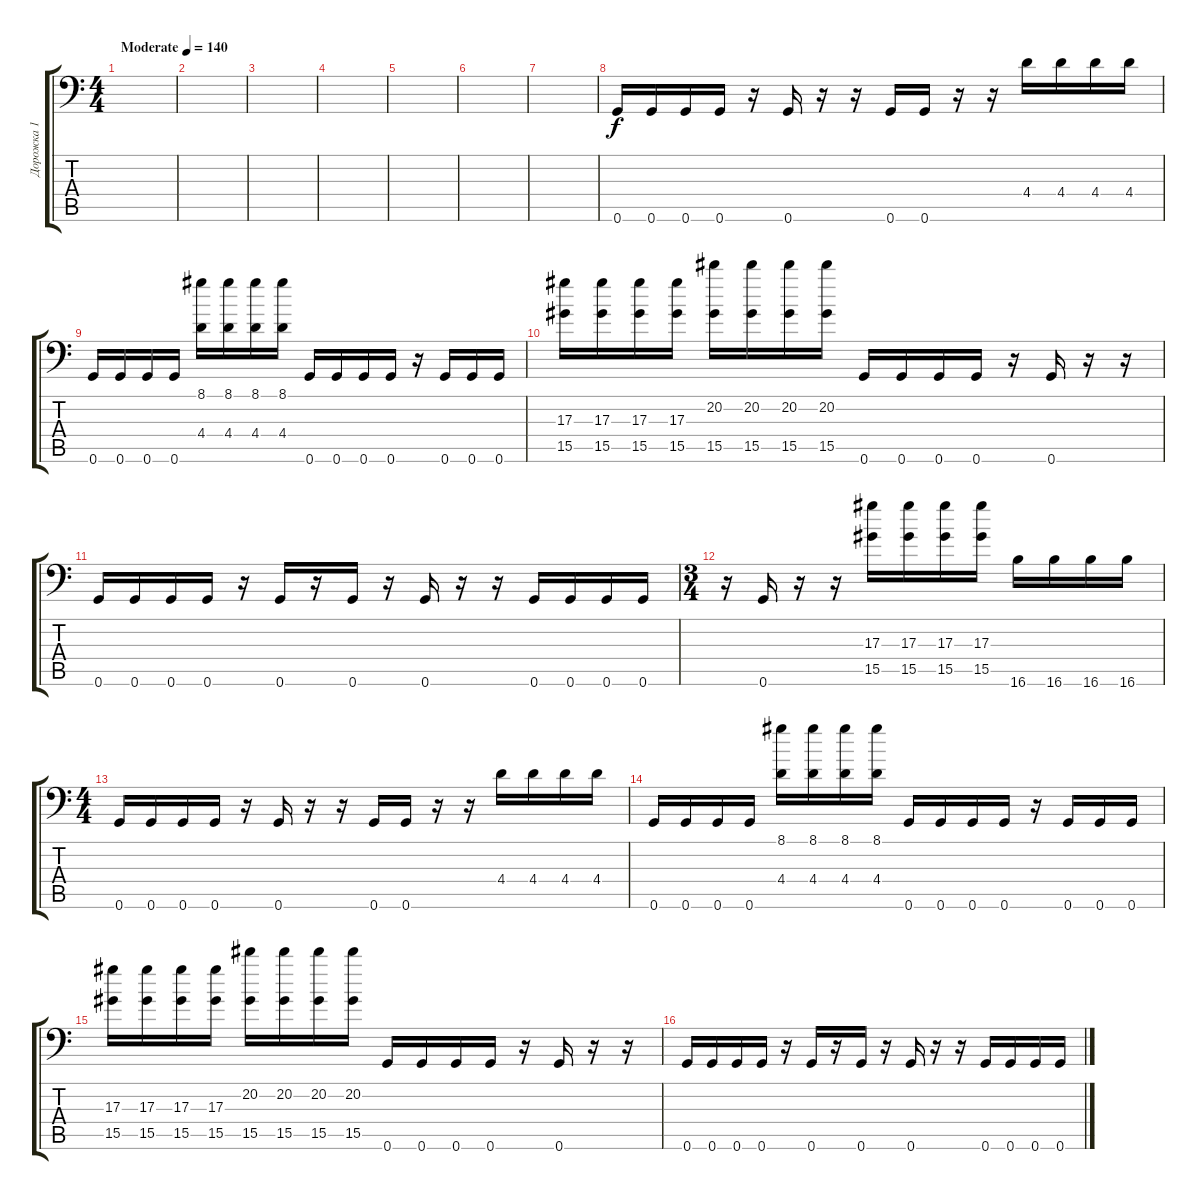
\track ("Дорожка 1" "Дорожка 1") {instrument distortionguitar}
\staff {score tabs}
\tuning (C4 G3 Eb3 Bb2 F2 G1) {hide}
\ts (4 4)
\tempo (140 "Moderate")
\clef f4
\ks c
|
|
|
|
|
|
|
0.6.16 0.6.16 0.6.16 0.6.16 r.16 0.6.16 r.16 r.16 0.6.16 0.6.16 r.16 r.16 4.4.16 4.4.16 4.4.16 4.4.16 |
0.6.16 0.6.16 0.6.16 0.6.16 (8.1 4.4).16 (8.1 4.4).16 (8.1 4.4).16 (8.1 4.4).16 0.6.16 0.6.16 0.6.16 0.6.16 r.16 0.6.16 0.6.16 0.6.16 |
(17.3 15.5).16 (17.3 15.5).16 (17.3 15.5).16 (17.3 15.5).16 (20.2 15.5).16 (20.2 15.5).16 (20.2 15.5).16 (20.2 15.5).16 0.6.16 0.6.16 0.6.16 0.6.16 r.16 0.6.16 r.16 r.16 |
0.6.16 0.6.16 0.6.16 0.6.16 r.16 0.6.16 r.16 0.6.16 r.16 0.6.16 r.16 r.16 0.6.16 0.6.16 0.6.16 0.6.16 |
\ts (3 4)
r.16 0.6.16 r.16 r.16 (17.3 15.5).16 (17.3 15.5).16 (17.3 15.5).16 (17.3 15.5).16 16.6.16 16.6.16 16.6.16 16.6.16 |
\ts (4 4)
0.6.16 0.6.16 0.6.16 0.6.16 r.16 0.6.16 r.16 r.16 0.6.16 0.6.16 r.16 r.16 4.4.16 4.4.16 4.4.16 4.4.16 |
0.6.16 0.6.16 0.6.16 0.6.16 (8.1 4.4).16 (8.1 4.4).16 (8.1 4.4).16 (8.1 4.4).16 0.6.16 0.6.16 0.6.16 0.6.16 r.16 0.6.16 0.6.16 0.6.16 |
(17.3 15.5).16 (17.3 15.5).16 (17.3 15.5).16 (17.3 15.5).16 (20.2 15.5).16 (20.2 15.5).16 (20.2 15.5).16 (20.2 15.5).16 0.6.16 0.6.16 0.6.16 0.6.16 r.16 0.6.16 r.16 r.16 |
0.6.16 0.6.16 0.6.16 0.6.16 r.16 0.6.16 r.16 0.6.16 r.16 0.6.16 r.16 r.16 0.6.16 0.6.16 0.6.16 0.6.16
